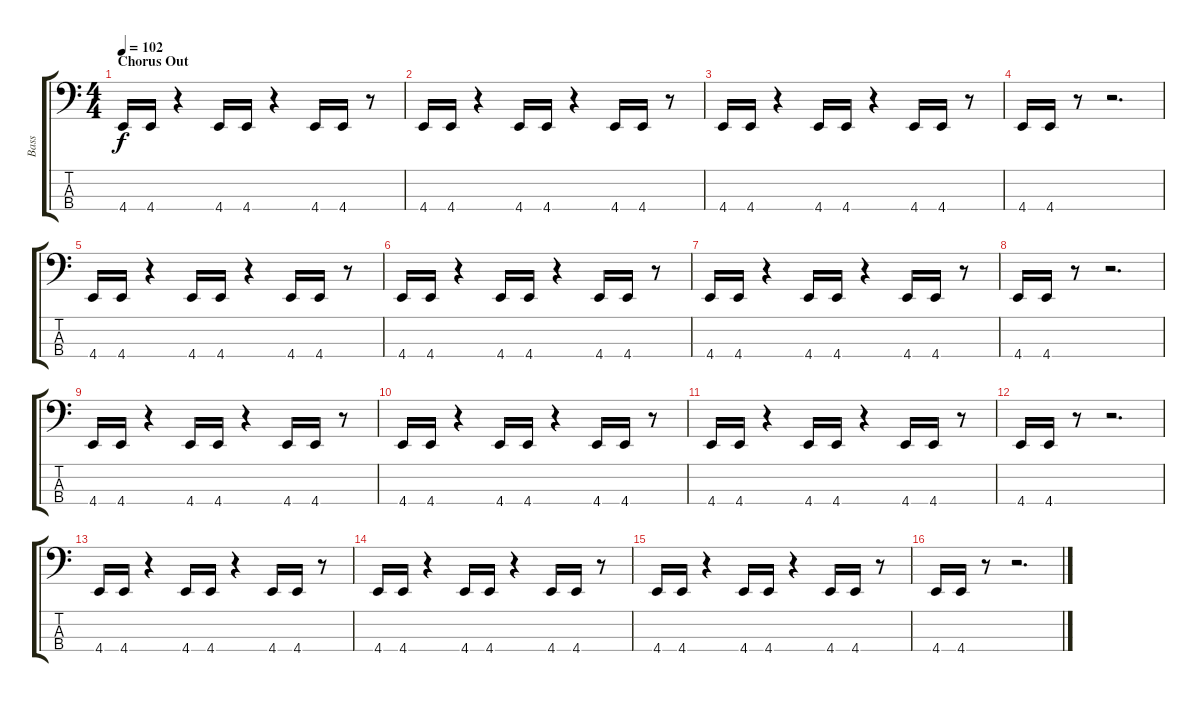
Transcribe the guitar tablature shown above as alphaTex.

\track ("Bass" "Bass") {instrument electricbasspick}
\staff {score tabs}
\tuning (G2 D2 A1 C1) {hide}
\ts (4 4)
\section ("" "Chorus Out")
\tempo 102
\clef f4
\ks c
4.4.16{dy f} 4.4.16 r.4 4.4.16 4.4.16 r.4 4.4.16 4.4.16 r.8 |
4.4.16 4.4.16 r.4 4.4.16 4.4.16 r.4 4.4.16 4.4.16 r.8 |
4.4.16 4.4.16 r.4 4.4.16 4.4.16 r.4 4.4.16 4.4.16 r.8 |
4.4.16 4.4.16 r.8 r.2{d} |
4.4.16 4.4.16 r.4 4.4.16 4.4.16 r.4 4.4.16 4.4.16 r.8 |
4.4.16 4.4.16 r.4 4.4.16 4.4.16 r.4 4.4.16 4.4.16 r.8 |
4.4.16 4.4.16 r.4 4.4.16 4.4.16 r.4 4.4.16 4.4.16 r.8 |
4.4.16 4.4.16 r.8 r.2{d} |
4.4.16 4.4.16 r.4 4.4.16 4.4.16 r.4 4.4.16 4.4.16 r.8 |
4.4.16 4.4.16 r.4 4.4.16 4.4.16 r.4 4.4.16 4.4.16 r.8 |
4.4.16 4.4.16 r.4 4.4.16 4.4.16 r.4 4.4.16 4.4.16 r.8 |
4.4.16 4.4.16 r.8 r.2{d} |
4.4.16 4.4.16 r.4 4.4.16 4.4.16 r.4 4.4.16 4.4.16 r.8 |
4.4.16 4.4.16 r.4 4.4.16 4.4.16 r.4 4.4.16 4.4.16 r.8 |
4.4.16 4.4.16 r.4 4.4.16 4.4.16 r.4 4.4.16 4.4.16 r.8 |
4.4.16 4.4.16 r.8 r.2{d}
